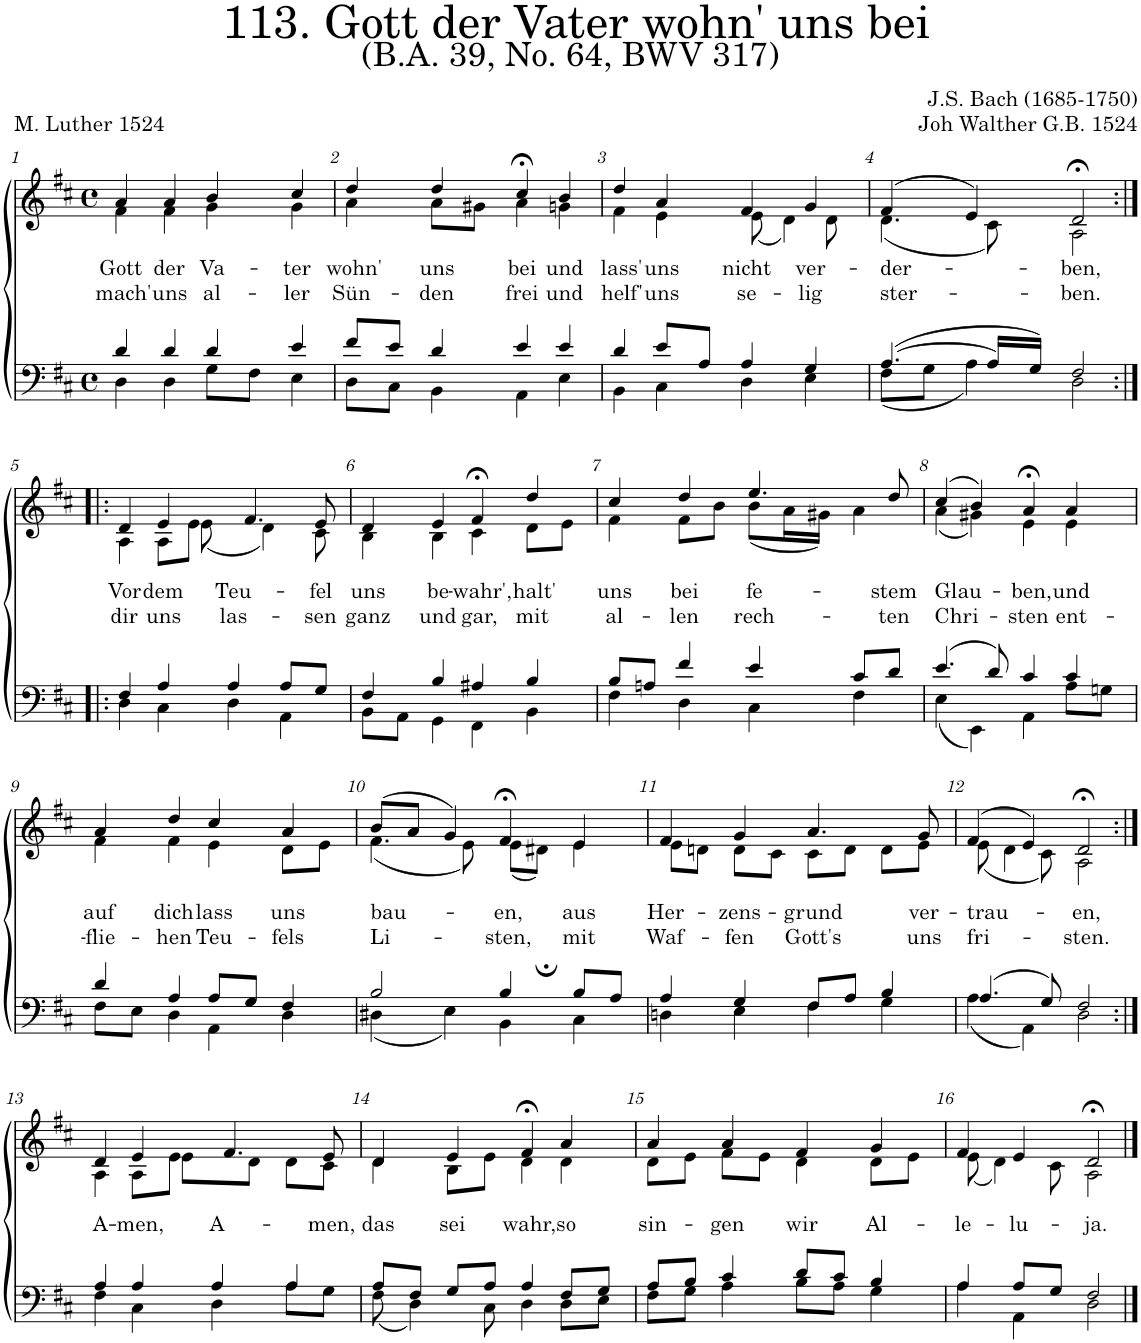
**kern	**kern	**text	**text	**text
*part2	*part1	*part1	*part1	*part1
*staff2	*staff1	*staff1	*staff1	*staff1
*I"Tenor/Bass	*I"Soprano/Alto	*	*	*
*clefF4	*clefG2	*	*	*
*k[f#c#]	*k[f#c#]	*	*	*
*M4/4	*M4/4	*	*	*
*met(c)	*met(c)	*	*	*
=1	=1	=1	=1	=1
*^	*	*	*	*
!	!	!	!LO:LY:b	!LO:LY:b	!
*	*	*^	*	*	*
4d/	4D\	4a;</	4f#\	Gott	mach'	.
!	!	!	!	!LO:LY:b	!LO:LY:b	!
4d/	4D\	4a/	4f#\	der	uns	.
!	!	!	!	!LO:LY:b	!LO:LY:b	!
4d/	8G\L	4b/	4g\	Va-	al-	.
.	8F#\J	.	.	.	.	.
!	!	!	!	!LO:LY:b	!LO:LY:b	!
4e/	4E\	4cc#/	4g\	-ter	-ler	.
=2	=2	=2	=2	=2	=2	=2
!	!	!	!	!LO:LY:b	!LO:LY:b	!
8f#/L	8D\L	4dd;</	4a\	wohn'	Sün-	.
8e/J	8C#\J	.	.	.	.	.
!	!	!	!	!LO:LY:b	!LO:LY:b	!
4d/	4BB\	4dd/	8a\L	uns	-den	.
.	.	.	8g#X\J	.	.	.
!	!	!	!	!LO:LY:b	!LO:LY:b	!
4e/	4AA\	4cc#;<,/	4a\	bei	frei	.
!	!	!	!	!LO:LY:b	!LO:LY:b	!
4e/	4E\	4b/	4gn\	und	und	.
=3	=3	=3	=3	=3	=3	=3
!	!	!	!	!LO:LY:b	!LO:LY:b	!
4d/	4BB\	4dd/	4f#\	lass'	helf'	.
!	!	!	!	!LO:LY:b	!LO:LY:b	!
8e/L	4C#\	4a/	4e\	uns	uns	.
8A/J	.	.	.	.	.	.
!	!	!	!	!LO:LY:b	!LO:LY:b	!
4A/	4D\	4f#/	(8e\	nicht	se-	.
.	.	.	4d\)	.	.	.
!	!	!	!	!LO:LY:b	!LO:LY:b	!
4G/	4E\	4g/	.	ver-	-lig	.
.	.	.	8d\	.	.	.
=4	=4	=4	=4	=4	=4	=4
!	!	!	!	!LO:LY:b	!LO:LY:b	!
([4.A/	(8F#\L	(4f#/	(4.d\	-der-	ster-	.
.	8G\J	.	.	.	.	.
.	4A\)	4e/)	.	.	.	.
16A/LL]	.	.	8c#\)	.	.	.
16G/JJ)	.	.	.	.	.	.
!	!	!	!	!LO:LY:b	!LO:LY:b	!
2F#/	2D\	2d;<,/	2A\	-ben,	-ben.	.
!!LO:LB:g=z	!!
=5:|!|:	=5:|!|:	=5:|!|:	=5:|!|:	=5:|!|:	=5:|!|:	=5:|!|:
!	!	!	!	!	!LO:LY:b	!LO:LY:b
4F#/	4D\	4d;</	4A\	.	Vor	dir
!	!	!	!	!	!LO:LY:b	!LO:LY:b
4A/	4C#\	4e/	8A\L	.	dem	uns
.	.	.	8e\J	.	.	.
!	!	!	!	!	!LO:LY:b	!LO:LY:b
4A/	4D\	4.f#;</	(8e\	.	Teu-	las-
.	.	.	4d\)	.	.	.
8A/L	4AA\	.	.	.	.	.
!	!	!	!	!	!LO:LY:b	!LO:LY:b
8G/J	.	8e/	8c#\	.	-fel	-sen
=6	=6	=6	=6	=6	=6	=6
!	!	!	!	!	!LO:LY:b	!LO:LY:b
4F#/	8BB\L	4d;</	4B\	.	uns	ganz
.	8AA\J	.	.	.	.	.
!	!	!	!	!	!LO:LY:b	!LO:LY:b
4B/	4GG\	4e/	4B\	.	be-	und
!	!	!	!	!	!LO:LY:b	!LO:LY:b
4A#X/	4FF#\	4f#;<,/	4c#\	.	-wahr',	gar,
!	!	!	!	!	!LO:LY:b	!LO:LY:b
4B/	4BB\	4dd/	8d\L	.	halt'	mit
.	.	.	8e\J	.	.	.
=7	=7	=7	=7	=7	=7	=7
!	!	!	!	!	!LO:LY:b	!LO:LY:b
8B/L	4F#\	4cc#;</	4f#\	.	uns	al-
8An/J	.	.	.	.	.	.
!	!	!	!	!	!LO:LY:b	!LO:LY:b
4f#/	4D\	4dd/	8f#\L	.	bei	-len
.	.	.	8b\J	.	.	.
!	!	!	!	!	!LO:LY:b	!LO:LY:b
4e/	4C#\	4.ee/	(8b\L	.	fe-	rech-
.	.	.	16a\L	.	.	.
.	.	.	16g#X\JJ)	.	.	.
8c#/L	4F#\	.	4a\	.	.	.
!	!	!	!	!	!LO:LY:b	!LO:LY:b
8d/J	.	8dd/	.	.	-stem	-ten
=8	=8	=8	=8	=8	=8	=8
!	!	!	!	!	!LO:LY:b	!LO:LY:b
(4.e/	(4E\	(4cc#;</	(4a\	.	Glau-	Chri-
.	4EE\)	4b/)	4g#X\)	.	.	.
8d/)	.	.	.	.	.	.
!	!	!	!	!	!LO:LY:b	!LO:LY:b
4c#/	4AA\	4a;<,/	4e\	.	-ben,	-sten
!	!	!	!	!	!LO:LY:b	!LO:LY:b
4c#/	8A\L	4a/	4e\	.	und	ent-
.	8Gn\J	.	.	.	.	.
!!LO:LB:g=z	!!
=9	=9	=9	=9	=9	=9	=9
!	!	!	!	!	!LO:LY:b	!LO:LY:b
4d/	8F#\L	4a;</	4f#\	.	auf	-flie-
.	8E\J	.	.	.	.	.
!	!	!	!	!	!LO:LY:b	!LO:LY:b
4A/	4D\	4dd/	4f#\	.	dich	-hen
!	!	!	!	!	!LO:LY:b	!LO:LY:b
8A/L	4AA\	4cc#/	4e\	.	lass	Teu-
8G/J	.	.	.	.	.	.
!	!	!	!	!	!LO:LY:b	!LO:LY:b
4F#/	4D\	4a/	8d\L	.	uns	-fels
.	.	.	8e\J	.	.	.
=10	=10	=10	=10	=10	=10	=10
!	!	!	!	!	!LO:LY:b	!LO:LY:b
2B/	(4D#X\	(8b;</L	(4.f#\	.	bau-	Li-
.	.	8a/J	.	.	.	.
.	4E\)	4g/)	.	.	.	.
.	.	.	8e\)	.	.	.
!	!	!	!	!	!LO:LY:b	!LO:LY:b
4B/	4BB\	4f#;<,/	(8e\L	.	-en,	-sten,
.	.	.	8d#X;\J)	.	.	.
!	!	!	!	!	!LO:LY:b	!LO:LY:b
8B/L	4C#\	4e/	4e\	.	aus	mit
8A/J	.	.	.	.	.	.
=11	=11	=11	=11	=11	=11	=11
!	!	!	!	!	!LO:LY:b	!LO:LY:b
4A/	4Dn\	4f#;</	8e\L	.	Her-	Waf-
.	.	.	8dn\J	.	.	.
!	!	!	!	!	!LO:LY:b	!LO:LY:b
4G/	4E\	4g/	8d\L	.	-zens-	-fen
.	.	.	8c#\J	.	.	.
!	!	!	!	!	!LO:LY:b	!LO:LY:b
8F#/L	4F#\	4.a/	8c#\L	.	-grund	Gott's
8A/J	.	.	8d\J	.	.	.
4B/	4G\	.	8d\L	.	.	.
!	!	!	!	!	!LO:LY:b	!LO:LY:b
.	.	8g/	8e\J	.	ver-	uns
=12	=12	=12	=12	=12	=12	=12
!	!	!	!	!	!LO:LY:b	!LO:LY:b
(4.A/	(4A\	(4f#;</	(8e\	.	-trau-	fri-
.	.	.	4d\	.	.	.
.	4AA\)	4e/)	.	.	.	.
8G/)	.	.	8c#\)	.	.	.
!	!	!	!	!	!LO:LY:b	!LO:LY:b
2F#/	2D\	2d;<,/	2A\	.	-en,	-sten.
!!LO:LB:g=z	!!
=13:|!	=13:|!	=13:|!	=13:|!	=13:|!	=13:|!	=13:|!
!	!	!	!	!	!LO:LY:b	!
4A/	4F#\	4d;</	4A\	.	A-	.
!	!	!	!	!	!LO:LY:b	!
4A/	4C#\	4e/	8A\L	.	-men,	.
.	.	.	8e\J	.	.	.
!	!	!	!	!	!LO:LY:b	!
4A/	4D\	4.f#/	8e\L	.	A-	.
.	.	.	8d\J	.	.	.
4A/	8A\L	.	8d\L	.	.	.
!	!	!	!	!	!LO:LY:b	!
.	8G\J	8e/	8c#\J	.	-men,	.
=14	=14	=14	=14	=14	=14	=14
!	!	!	!	!	!LO:LY:b	!
8A/L	(8F#\	4d;</	4d\	.	das	.
8F#/J	4D\)	.	.	.	.	.
!	!	!	!	!	!LO:LY:b	!
8G/L	.	4e/	8B\L	.	sei	.
8A/J	8C#\	.	8e\J	.	.	.
!	!	!	!	!	!LO:LY:b	!
4A/	4D\	4f#;<,/	4d\	.	wahr,	.
!	!	!	!	!	!LO:LY:b	!
8F#/L	8D\L	4a/	4d\	.	so	.
8G/J	8E\J	.	.	.	.	.
=15	=15	=15	=15	=15	=15	=15
!	!	!	!	!	!LO:LY:b	!
8A/L	8F#\L	4a;</	8d\L	.	sin-	.
8B/J	8G\J	.	8e\J	.	.	.
!	!	!	!	!	!LO:LY:b	!
4c#/	4A\	4a/	8f#\L	.	-gen	.
.	.	.	8e\J	.	.	.
!	!	!	!	!	!LO:LY:b	!
8d/L	8B\L	4f#/	4d\	.	wir	.
8c#/J	8A\J	.	.	.	.	.
!	!	!	!	!	!LO:LY:b	!
4B/	4G\	4g/	8d\L	.	Al-	.
.	.	.	8e\J	.	.	.
=16	=16	=16	=16	=16	=16	=16
!	!	!	!	!	!LO:LY:b	!
4A/	4A\	4f#;</	(8e\	.	-le-	.
.	.	.	4d\)	.	.	.
!	!	!	!	!	!LO:LY:b	!
8A/L	4AA\	4e/	.	.	-lu-	.
8G;</J	.	.	8c#\	.	.	.
!	!	!	!	!	!LO:LY:b	!
2F#/	2D\	2d;</	2A\	.	-ja.	.
*v	*v	*	*	*	*	*
*	*v	*v	*	*	*
==	==	==	==	==
*-	*-	*-	*-	*-
